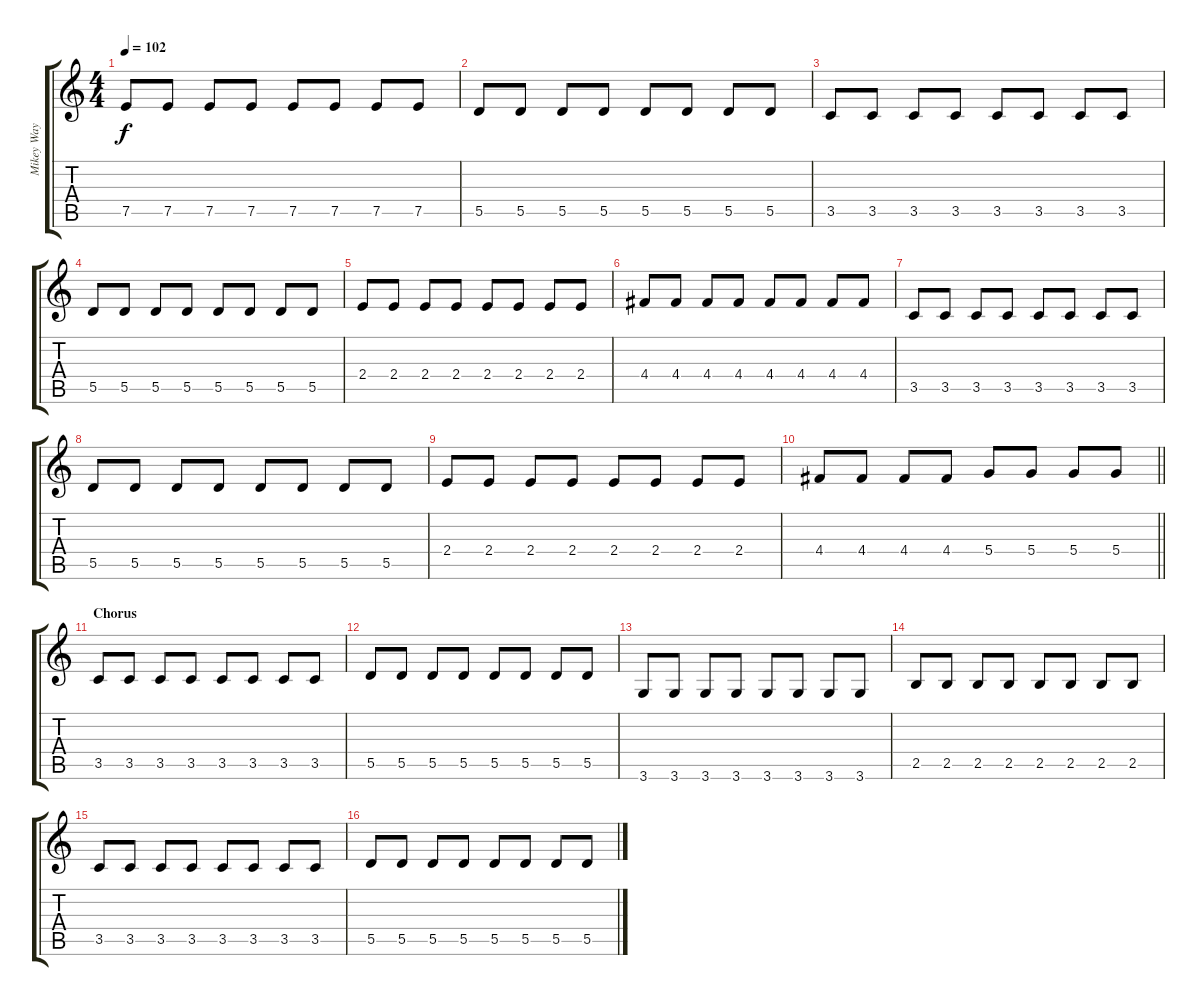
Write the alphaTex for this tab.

\track ("Mikey Way" "Mikey Way") {instrument electricbassfinger}
\staff {score tabs}
\tuning (E4 B3 G3 D3 A2 E2) {hide}
\ts (4 4)
\tempo 102
\clef g2
\ks c
7.5.8{dy f} 7.5.8 7.5.8 7.5.8 7.5.8 7.5.8 7.5.8 7.5.8 |
5.5.8 5.5.8 5.5.8 5.5.8 5.5.8 5.5.8 5.5.8 5.5.8 |
3.5.8 3.5.8 3.5.8 3.5.8 3.5.8 3.5.8 3.5.8 3.5.8 |
5.5.8 5.5.8 5.5.8 5.5.8 5.5.8 5.5.8 5.5.8 5.5.8 |
2.4.8 2.4.8 2.4.8 2.4.8 2.4.8 2.4.8 2.4.8 2.4.8 |
4.4.8 4.4.8 4.4.8 4.4.8 4.4.8 4.4.8 4.4.8 4.4.8 |
3.5.8 3.5.8 3.5.8 3.5.8 3.5.8 3.5.8 3.5.8 3.5.8 |
5.5.8 5.5.8 5.5.8 5.5.8 5.5.8 5.5.8 5.5.8 5.5.8 |
2.4.8 2.4.8 2.4.8 2.4.8 2.4.8 2.4.8 2.4.8 2.4.8 |
\barLineRight lightlight
4.4.8 4.4.8 4.4.8 4.4.8 5.4.8 5.4.8 5.4.8 5.4.8 |
\section ("" "Chorus")
3.5.8 3.5.8 3.5.8 3.5.8 3.5.8 3.5.8 3.5.8 3.5.8 |
5.5.8 5.5.8 5.5.8 5.5.8 5.5.8 5.5.8 5.5.8 5.5.8 |
3.6.8 3.6.8 3.6.8 3.6.8 3.6.8 3.6.8 3.6.8 3.6.8 |
2.5.8 2.5.8 2.5.8 2.5.8 2.5.8 2.5.8 2.5.8 2.5.8 |
3.5.8 3.5.8 3.5.8 3.5.8 3.5.8 3.5.8 3.5.8 3.5.8 |
5.5.8 5.5.8 5.5.8 5.5.8 5.5.8 5.5.8 5.5.8 5.5.8
